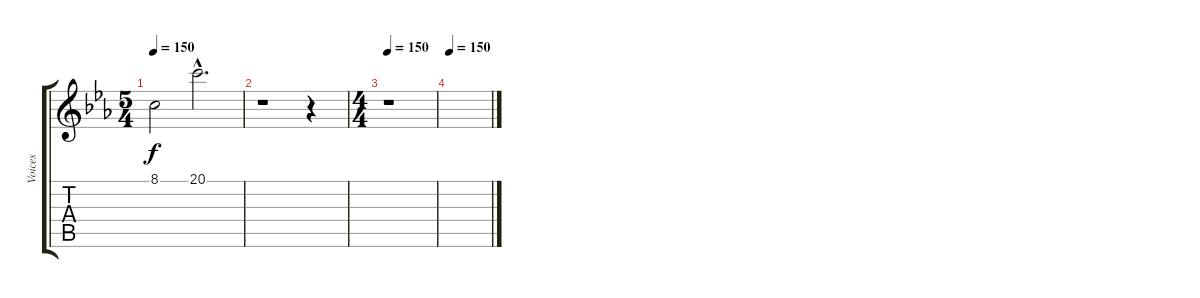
\track ("Voices" "Voices") {instrument piccolo}
\staff {score tabs}
\tuning (E4 B3 G3 D3 A2 E2) {hide}
\ts (5 4)
\tempo 150
\clef g2
\ks cminor
8.1.2{dy f} 20.1{hac}.2{d} |
r.1 r.4 |
\ts (4 4)
\tempo 150
r.1 |
\tempo 150
